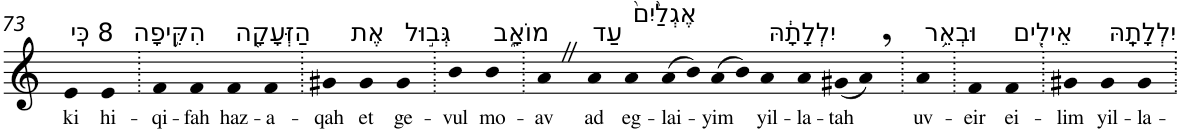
**kern	**text
*part1	*part1
*staff1	*staff1
*I"Piano	*
*I'Pno	*
!!LO:PB:g=z
*clefG2	*
*k[]	*
=73	=73
!LO:TX:a:t=8 כִּֽי	!
!	!LO:LY:b
4e	ki
!LO:TX:a:t=הִקִּ֥יפָה	!
!	!LO:LY:b
4e	hi-
=74.	=74.
!	!LO:LY:b
4f	-qi-
!	!LO:LY:b
4f	-fah
!LO:TX:a:t=הַזְּעָקָ֖ה	!
!	!LO:LY:b
4f	haz-
!	!LO:LY:b
4f	-a-
=75.	=75.
!	!LO:LY:b
4g#X	-qah
!LO:TX:a:t=אֶת	!
!	!LO:LY:b
4g#	et
!LO:TX:a:t=גְּב֣וּל	!
!	!LO:LY:b
4g#	ge-
=76.	=76.
!	!LO:LY:b
4b	-vul
!LO:TX:a:t=מוֹאָ֑ב	!
!	!LO:LY:b
4b	mo-
=77.	=77.
!	!LO:LY:b
4aZ	-av
!LO:TX:a:t=עַד	!
!	!LO:LY:b
4a	ad
!LO:TX:a:t=אֶגְלַ֙יִם֙	!
!	!LO:LY:b
4a	eg-
!	!LO:LY:b
(8a	-lai-
8b)	.
!	!LO:LY:b
(8a	-yim
8b)	.
!LO:TX:a:t=יִלְלָתָ֔הּ	!
!	!LO:LY:b
4a	yil-
!	!LO:LY:b
4a	-la-
!	!LO:LY:b
(8g#X	-tah
8a,)	.
=78.	=78.
!LO:TX:a:t=וּבְאֵ֥ר	!
!	!LO:LY:b
4a	uv-
=79.	=79.
!	!LO:LY:b
4f	-eir
!LO:TX:a:t=אֵילִ֖ים	!
!	!LO:LY:b
4f	ei-
=80.	=80.
!	!LO:LY:b
4g#X	-lim
!LO:TX:a:t=יִלְלָתָֽהּ	!
!	!LO:LY:b
4g#	yil-
!	!LO:LY:b
4g#	-la-
=.	=.
*-	*-
